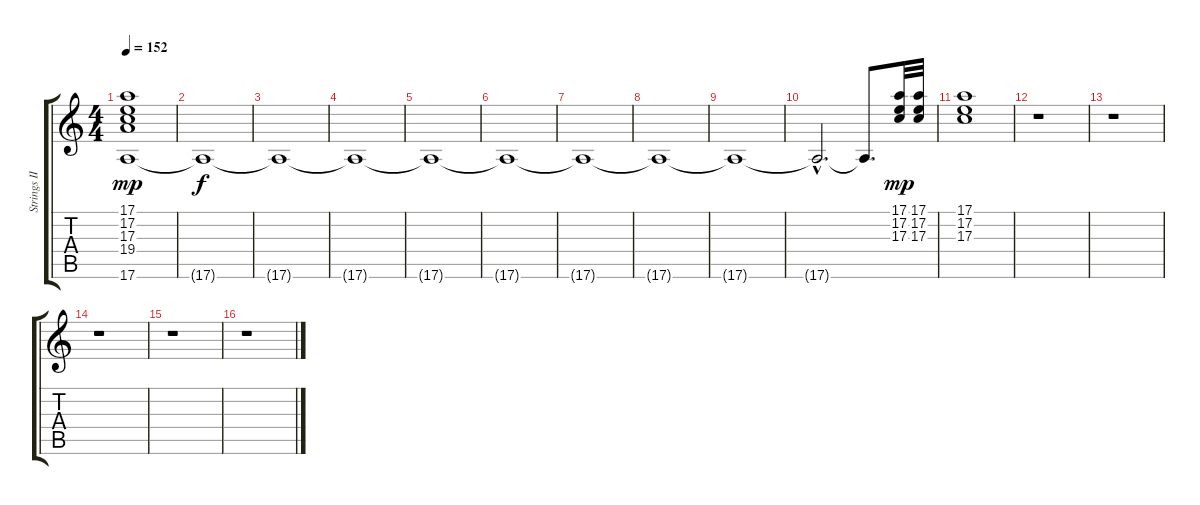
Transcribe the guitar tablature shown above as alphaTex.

\track ("Strings II" "Strings II") {instrument stringensemble1}
\staff {score tabs}
\tuning (E4 B3 G3 D3 A2 E2) {hide}
\ts (4 4)
\tempo 152
\clef g2
\ks c
(17.1 17.2 17.3 19.4 17.6).1{dy mp instrument stringensemble1} |
17.6{t}.1{dy f} |
17.6{t}.1 |
17.6{t}.1 |
17.6{t}.1 |
17.6{t}.1 |
17.6{t}.1 |
17.6{t}.1 |
17.6{t}.1 |
17.6{hac t}.2{d} 17.6{t}.8{d} (17.1 17.2 17.3).32{dy mp} (17.1 17.2 17.3).32 |
(17.1 17.2 17.3).1 |
r.1 |
r.1 |
r.1 |
r.1 |
r.1
